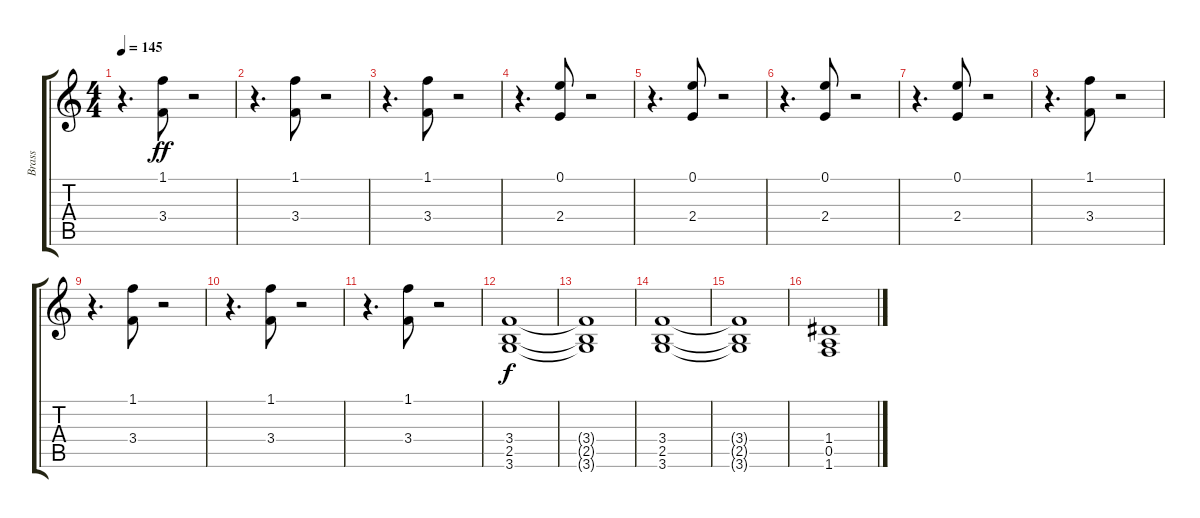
\track ("Brass" "Brass") {instrument overdrivenguitar}
\staff {score tabs}
\tuning (E4 B3 G3 D3 A2 E2) {hide}
\ts (4 4)
\tempo 145
\clef g2
\ks c
r.4{d dy ff} (1.1 3.4).8 r.2 |
r.4{d} (1.1 3.4).8 r.2 |
r.4{d} (1.1 3.4).8 r.2 |
r.4{d} (0.1 2.4).8 r.2 |
r.4{d} (0.1 2.4).8 r.2 |
r.4{d} (0.1 2.4).8 r.2 |
r.4{d} (0.1 2.4).8 r.2 |
r.4{d} (1.1 3.4).8 r.2 |
r.4{d} (1.1 3.4).8 r.2 |
r.4{d} (1.1 3.4).8 r.2 |
r.4{d} (1.1 3.4).8 r.2 |
(3.4 2.5 3.6).1{dy f} |
(3.4{t} 2.5{t} 3.6{t}).1 |
(3.4 2.5 3.6).1 |
(3.4{t} 2.5{t} 3.6{t}).1 |
(1.4 0.5 1.6).1
